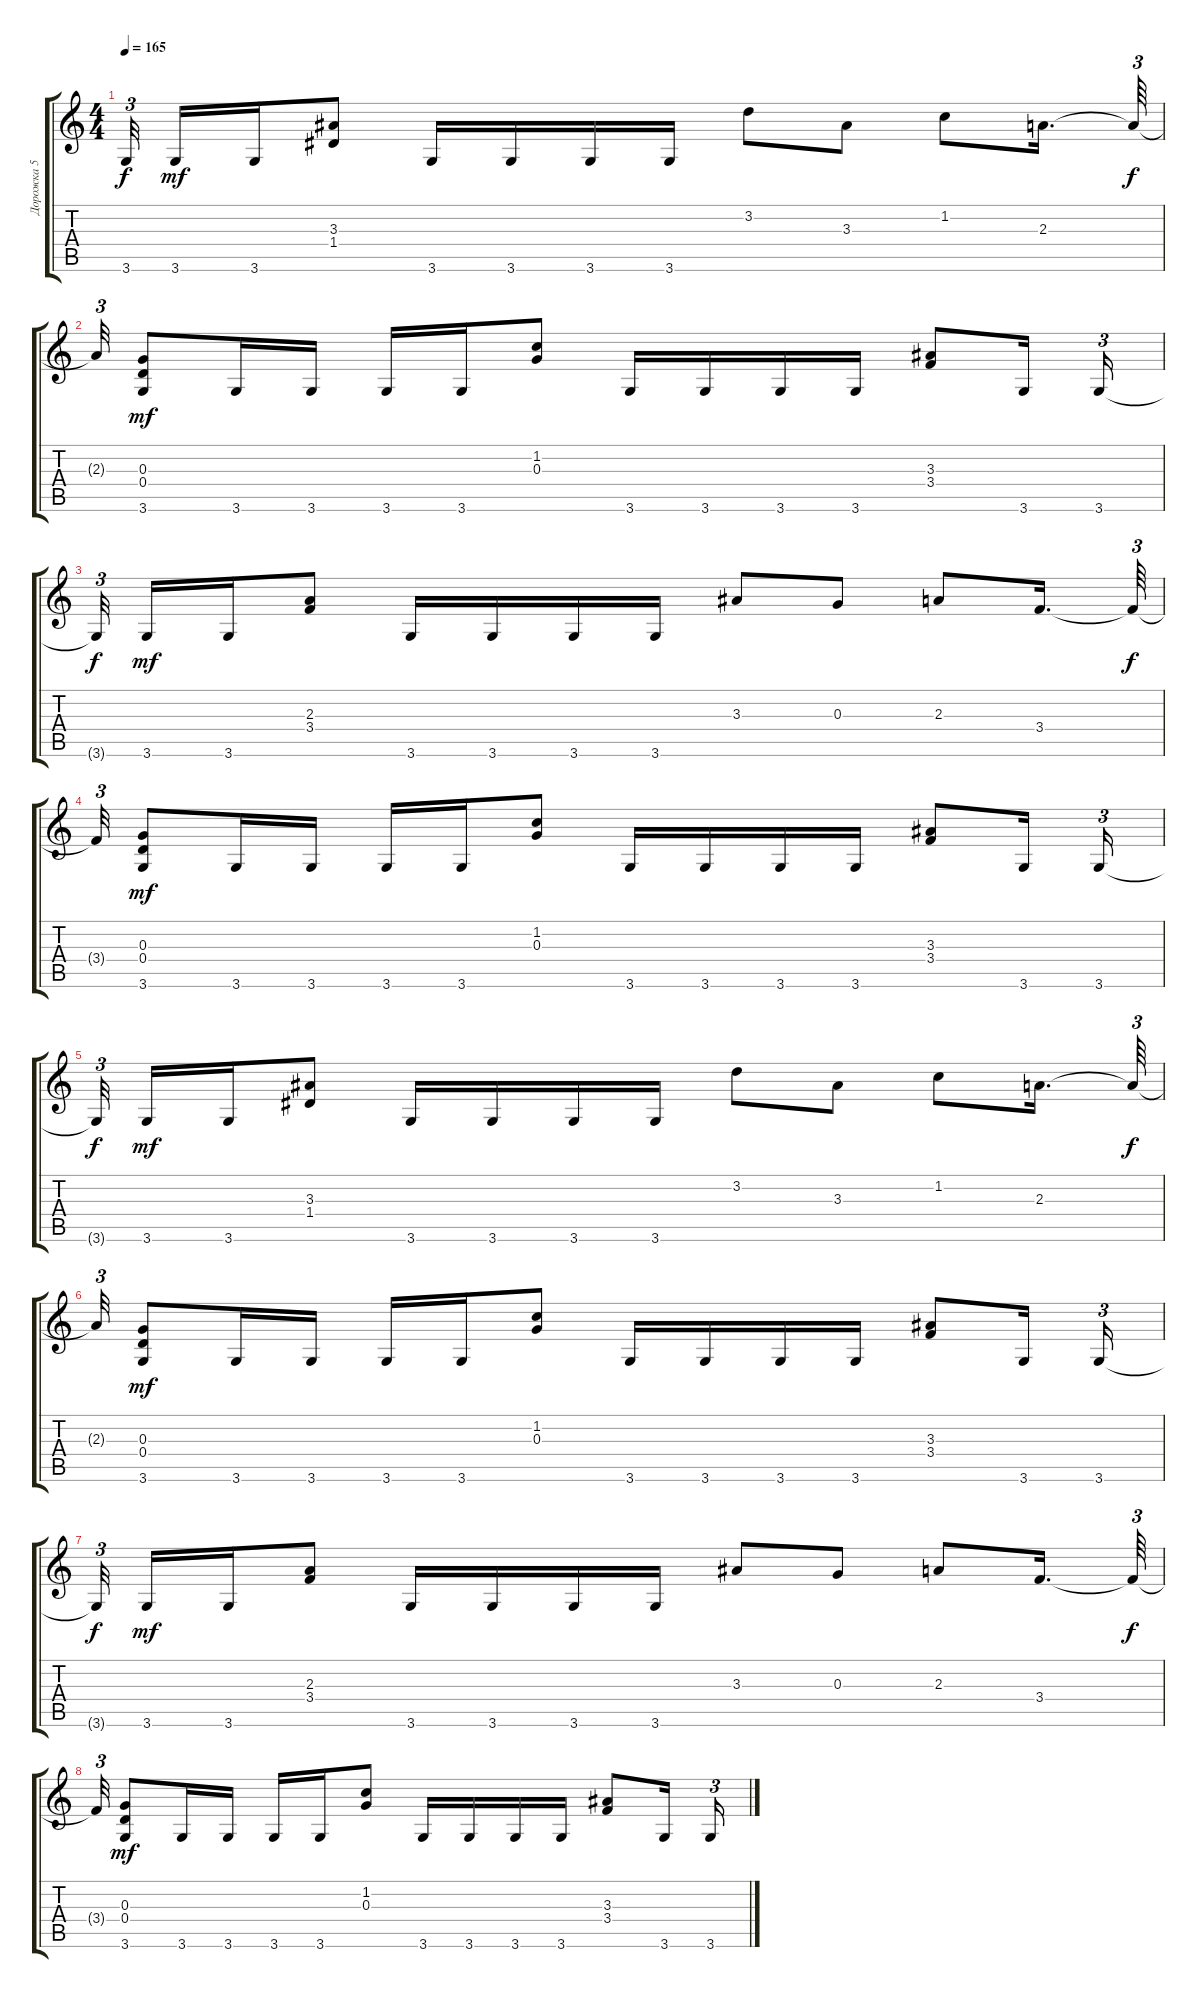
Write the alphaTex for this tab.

\track ("Дорожка 5" "Дорожка 5") {instrument distortionguitar}
\staff {score tabs}
\tuning (E4 B3 G3 D3 A2 E2) {hide}
\ts (4 4)
\tempo 165
\clef g2
\ks c
3.6{t}.32{tu (3 2) dy f beam splitsecondary} 3.6.16{dy mf} 3.6.16 (3.3 1.4).8 3.6.16 3.6.16 3.6.16 3.6.16 3.2.8 3.3.8 1.2.8 2.3.16{d} 2.3{t}.64{tu (3 2) dy f} |
2.3{t}.32{tu (3 2)} (0.3 0.4 3.6).8{dy mf} 3.6.16 3.6.16 3.6.16 3.6.16 (1.2 0.3).8 3.6.16 3.6.16 3.6.16 3.6.16 (3.3 3.4).8 3.6.16 3.6.16{tu (3 2)} |
3.6{t}.32{tu (3 2) dy f beam splitsecondary} 3.6.16{dy mf} 3.6.16 (2.3 3.4).8 3.6.16 3.6.16 3.6.16 3.6.16 3.3.8 0.3.8 2.3.8 3.4.16{d} 3.4{t}.64{tu (3 2) dy f} |
3.4{t}.32{tu (3 2)} (0.3 0.4 3.6).8{dy mf} 3.6.16 3.6.16 3.6.16 3.6.16 (1.2 0.3).8 3.6.16 3.6.16 3.6.16 3.6.16 (3.3 3.4).8 3.6.16 3.6.16{tu (3 2)} |
3.6{t}.32{tu (3 2) dy f beam splitsecondary} 3.6.16{dy mf} 3.6.16 (3.3 1.4).8 3.6.16 3.6.16 3.6.16 3.6.16 3.2.8 3.3.8 1.2.8 2.3.16{d} 2.3{t}.64{tu (3 2) dy f} |
2.3{t}.32{tu (3 2)} (0.3 0.4 3.6).8{dy mf} 3.6.16 3.6.16 3.6.16 3.6.16 (1.2 0.3).8 3.6.16 3.6.16 3.6.16 3.6.16 (3.3 3.4).8 3.6.16 3.6.16{tu (3 2)} |
3.6{t}.32{tu (3 2) dy f beam splitsecondary} 3.6.16{dy mf} 3.6.16 (2.3 3.4).8 3.6.16 3.6.16 3.6.16 3.6.16 3.3.8 0.3.8 2.3.8 3.4.16{d} 3.4{t}.64{tu (3 2) dy f} |
3.4{t}.32{tu (3 2)} (0.3 0.4 3.6).8{dy mf} 3.6.16 3.6.16 3.6.16 3.6.16 (1.2 0.3).8 3.6.16 3.6.16 3.6.16 3.6.16 (3.3 3.4).8 3.6.16 3.6.16{tu (3 2)}
